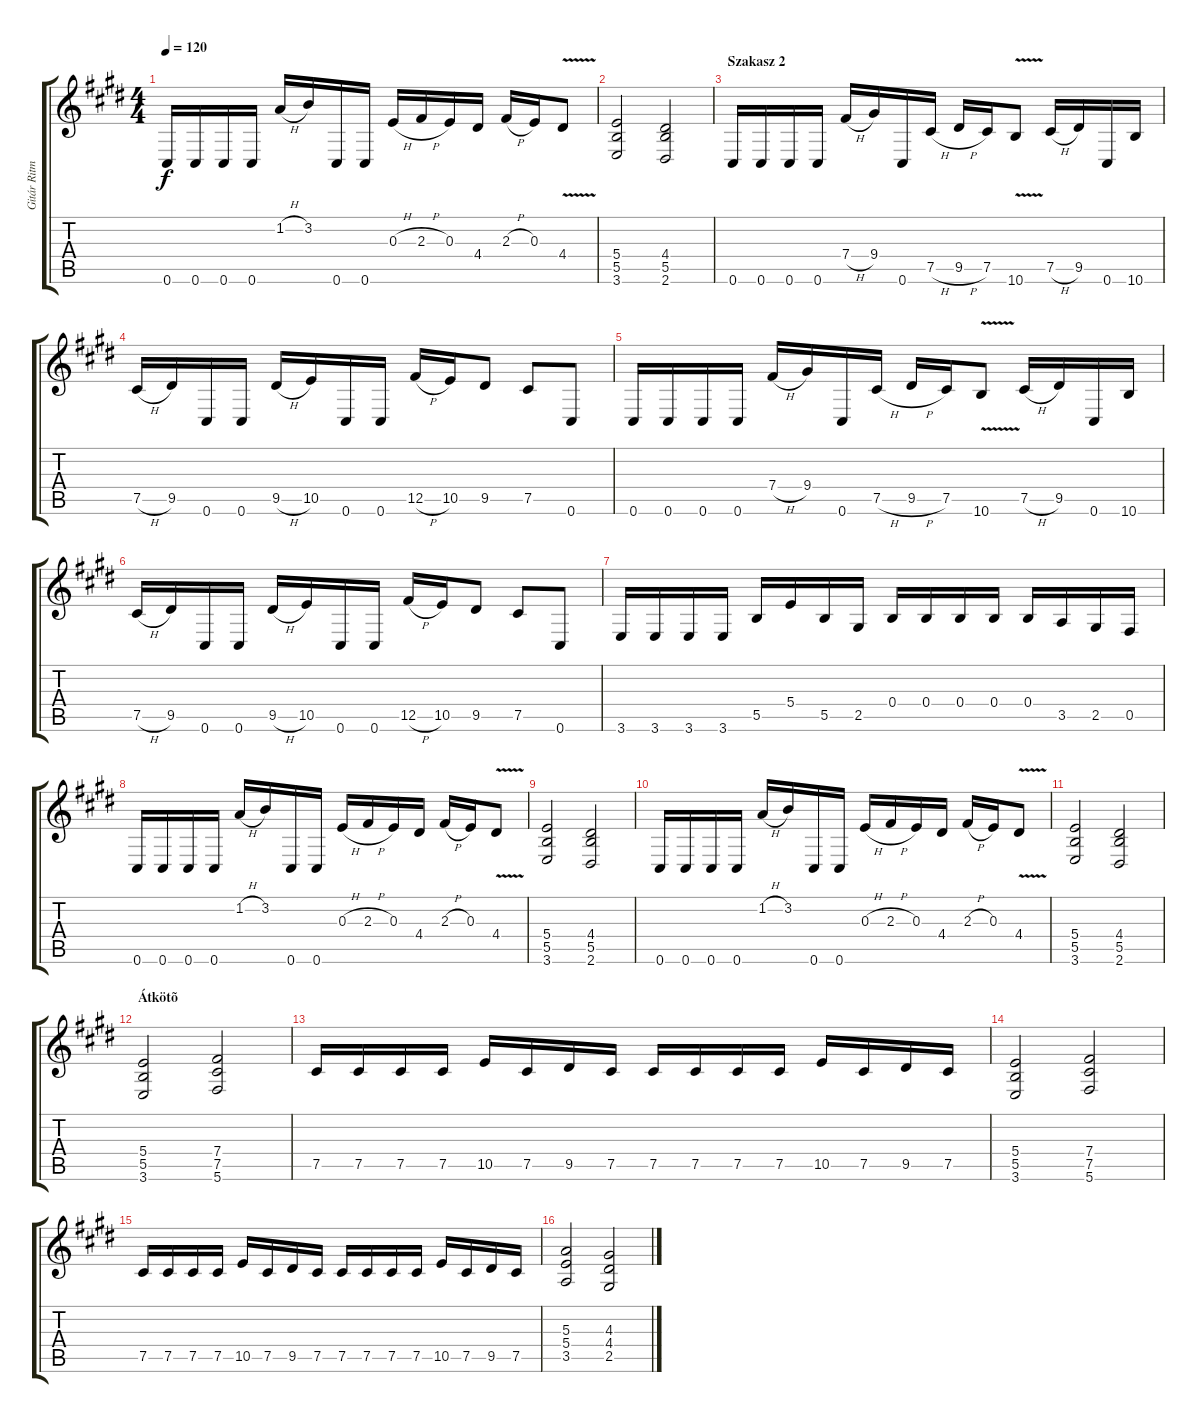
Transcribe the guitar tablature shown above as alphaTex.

\track ("Gitár Ritm 2" "Gitár Ritm") {instrument distortionguitar}
\staff {score tabs}
\tuning (Db4 Ab3 E3 B2 Gb2 Db2) {hide}
\ts (4 4)
\tempo 120
\clef g2
\ks c#minor
0.6.16{dy f} 0.6.16 0.6.16 0.6.16 1.2{h}.16 3.2.16 0.6.16 0.6.16 0.3{h}.16 2.3{h}.16 0.3.16 4.4.16 2.3{h}.16 0.3.16 4.4{v}.8 |
(5.4 5.5 3.6).2 (4.4 5.5 2.6).2 |
\section ("" "Szakasz 2")
0.6.16 0.6.16 0.6.16 0.6.16 7.4{h}.16 9.4.16 0.6.16 7.5{h}.16 9.5{h}.16 7.5.16 10.6{v}.8 7.5{h}.16 9.5.16 0.6.16 10.6.16 |
7.5{h}.16 9.5.16 0.6.16 0.6.16 9.5{h}.16 10.5.16 0.6.16 0.6.16 12.5{h}.16 10.5.16 9.5.8 7.5.8 0.6.8 |
0.6.16 0.6.16 0.6.16 0.6.16 7.4{h}.16 9.4.16 0.6.16 7.5{h}.16 9.5{h}.16 7.5.16 10.6{v}.8 7.5{h}.16 9.5.16 0.6.16 10.6.16 |
7.5{h}.16 9.5.16 0.6.16 0.6.16 9.5{h}.16 10.5.16 0.6.16 0.6.16 12.5{h}.16 10.5.16 9.5.8 7.5.8 0.6.8 |
3.6.16 3.6.16 3.6.16 3.6.16 5.5.16 5.4.16 5.5.16 2.5.16 0.4.16 0.4.16 0.4.16 0.4.16 0.4.16 3.5.16 2.5.16 0.5.16 |
0.6.16 0.6.16 0.6.16 0.6.16 1.2{h}.16 3.2.16 0.6.16 0.6.16 0.3{h}.16 2.3{h}.16 0.3.16 4.4.16 2.3{h}.16 0.3.16 4.4{v}.8 |
(5.4 5.5 3.6).2 (4.4 5.5 2.6).2 |
0.6.16 0.6.16 0.6.16 0.6.16 1.2{h}.16 3.2.16 0.6.16 0.6.16 0.3{h}.16 2.3{h}.16 0.3.16 4.4.16 2.3{h}.16 0.3.16 4.4{v}.8 |
(5.4 5.5 3.6).2 (4.4 5.5 2.6).2 |
\section ("" "Átkötõ")
(5.4 5.5 3.6).2 (7.4 7.5 5.6).2 |
7.5.16 7.5.16 7.5.16 7.5.16 10.5.16 7.5.16 9.5.16 7.5.16 7.5.16 7.5.16 7.5.16 7.5.16 10.5.16 7.5.16 9.5.16 7.5.16 |
(5.4 5.5 3.6).2 (7.4 7.5 5.6).2 |
7.5.16 7.5.16 7.5.16 7.5.16 10.5.16 7.5.16 9.5.16 7.5.16 7.5.16 7.5.16 7.5.16 7.5.16 10.5.16 7.5.16 9.5.16 7.5.16 |
(5.3 5.4 3.5).2 (4.3 4.4 2.5).2
